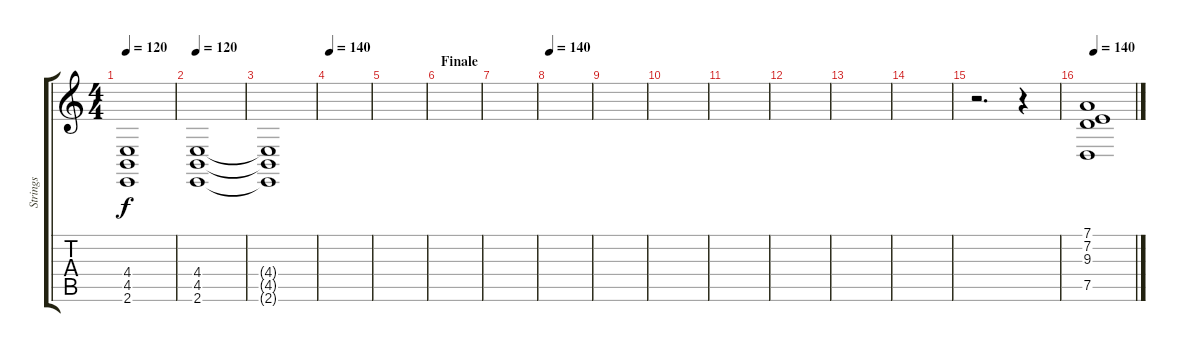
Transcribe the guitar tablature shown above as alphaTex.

\track ("Strings" "Strings") {instrument stringensemble1}
\staff {score tabs}
\tuning (D4 A3 F3 C3 G2 D2) {hide}
\ts (4 4)
\tempo 120
\clef g2
\ks c
(4.4{t} 4.5{t} 2.6{t}).1{dy f} |
\tempo 120
(4.4 4.5 2.6).1 |
(4.4{t} 4.5{t} 2.6{t}).1 |
\tempo 140
|
|
\section ("" "Finale")
|
|
\tempo 140
|
|
|
|
|
|
|
r.2{d} r.4 |
\tempo 140
(7.1 7.2 9.3 7.5).1
